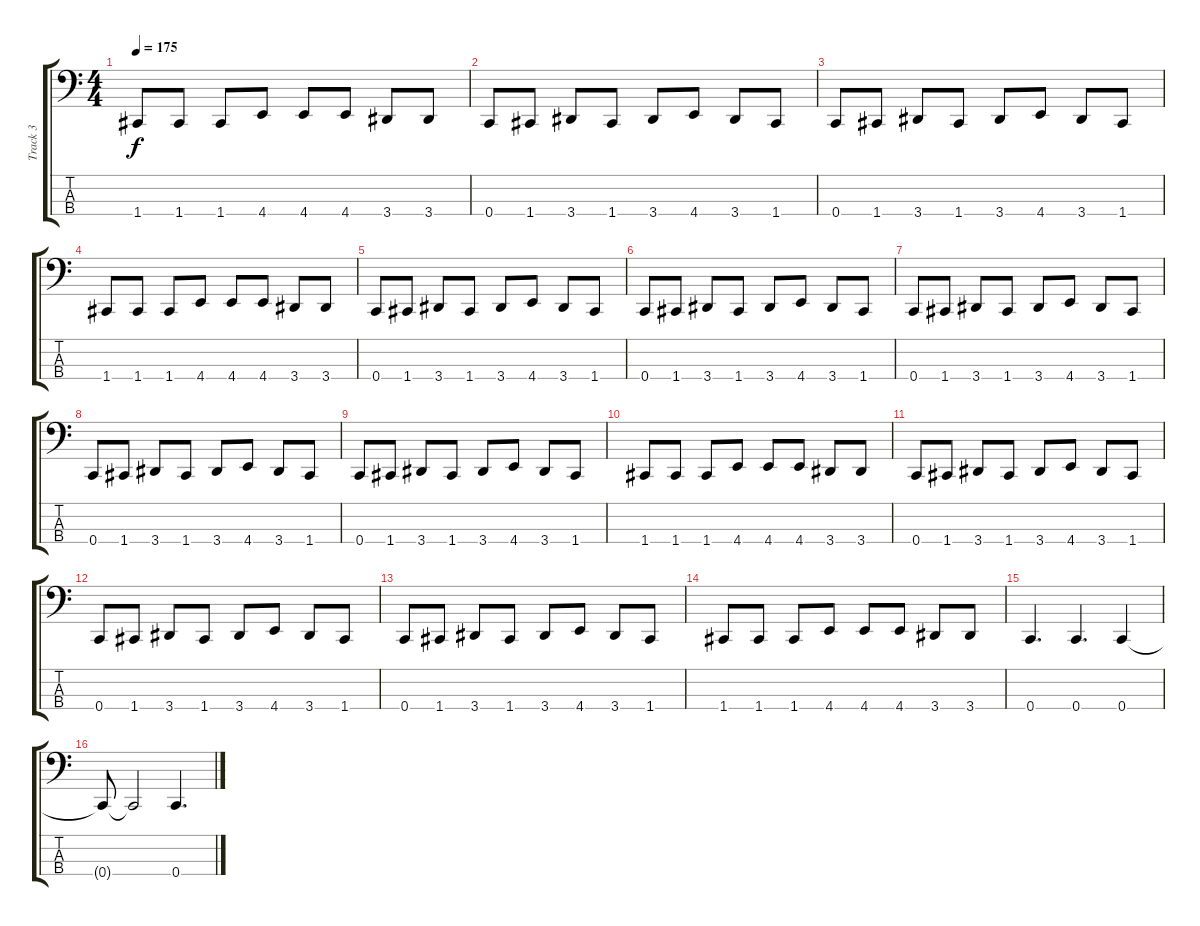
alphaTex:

\track ("Track 3" "Track 3") {instrument electricbassfinger}
\staff {score tabs}
\tuning (Eb2 Bb1 F1 C1) {hide}
\ts (4 4)
\tempo 175
\clef f4
\ks c
1.4.8{dy f} 1.4.8 1.4.8 4.4.8 4.4.8 4.4.8 3.4.8 3.4.8 |
0.4.8 1.4.8 3.4.8 1.4.8 3.4.8 4.4.8 3.4.8 1.4.8 |
0.4.8 1.4.8 3.4.8 1.4.8 3.4.8 4.4.8 3.4.8 1.4.8 |
1.4.8 1.4.8 1.4.8 4.4.8 4.4.8 4.4.8 3.4.8 3.4.8 |
0.4.8 1.4.8 3.4.8 1.4.8 3.4.8 4.4.8 3.4.8 1.4.8 |
0.4.8 1.4.8 3.4.8 1.4.8 3.4.8 4.4.8 3.4.8 1.4.8 |
0.4.8 1.4.8 3.4.8 1.4.8 3.4.8 4.4.8 3.4.8 1.4.8 |
0.4.8 1.4.8 3.4.8 1.4.8 3.4.8 4.4.8 3.4.8 1.4.8 |
0.4.8 1.4.8 3.4.8 1.4.8 3.4.8 4.4.8 3.4.8 1.4.8 |
1.4.8 1.4.8 1.4.8 4.4.8 4.4.8 4.4.8 3.4.8 3.4.8 |
0.4.8 1.4.8 3.4.8 1.4.8 3.4.8 4.4.8 3.4.8 1.4.8 |
0.4.8 1.4.8 3.4.8 1.4.8 3.4.8 4.4.8 3.4.8 1.4.8 |
0.4.8 1.4.8 3.4.8 1.4.8 3.4.8 4.4.8 3.4.8 1.4.8 |
1.4.8 1.4.8 1.4.8 4.4.8 4.4.8 4.4.8 3.4.8 3.4.8 |
0.4.4{d} 0.4.4{d} 0.4.4 |
0.4{t}.8 0.4{t}.2 0.4.4{d}
